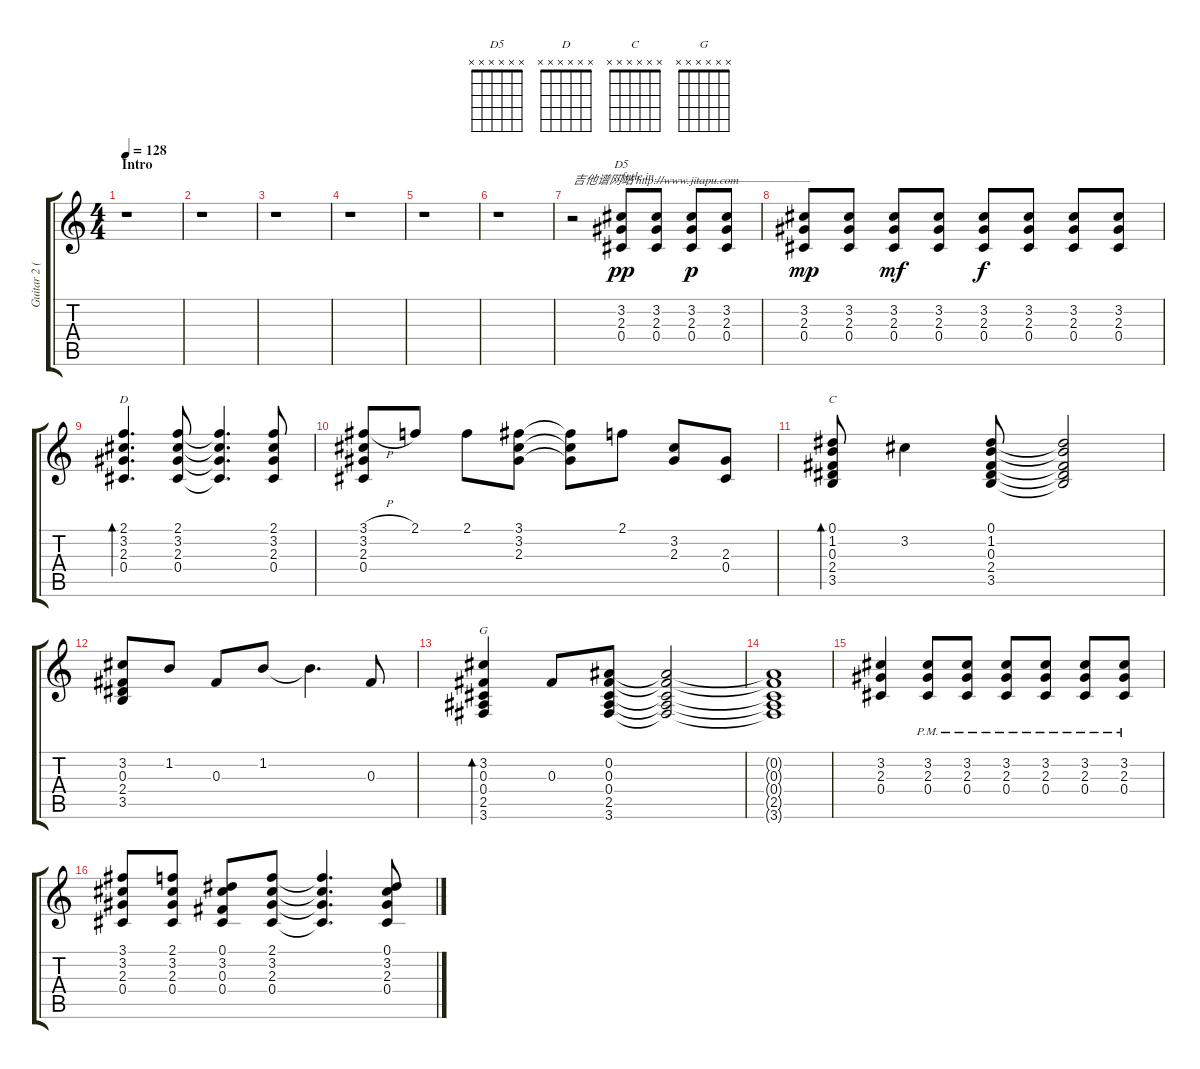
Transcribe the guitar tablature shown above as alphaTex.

\track ("Guitar 2 (Izzy)" "Guitar 2 (") {instrument distortionguitar}
\staff {score tabs}
\tuning (Eb4 Bb3 Gb3 Db3 Ab2 Eb2) {hide}
\chord ("D5" x x x x x x)
\chord ("D" x x x x x x)
\chord ("C" x x x x x x)
\chord ("G" x x x x x x)
\ts (4 4)
\section ("" "Intro")
\tempo 128
\clef g2
\ks c
r.1{dy pp instrument distortionguitar} |
r.1 |
r.1 |
r.1 |
r.1 |
r.1 |
r.2{txt "吉他谱网站 http://www.jitapu.com"} (3.2 2.3 0.4).8{ch "D5" txt "fade in__________________________"} (3.2 2.3 0.4).8 (3.2 2.3 0.4).8{dy p} (3.2 2.3 0.4).8 |
(3.2 2.3 0.4).8{dy mp} (3.2 2.3 0.4).8 (3.2 2.3 0.4).8{dy mf} (3.2 2.3 0.4).8 (3.2 2.3 0.4).8{dy f} (3.2 2.3 0.4).8 (3.2 2.3 0.4).8 (3.2 2.3 0.4).8 |
(2.1 3.2 2.3 0.4).4{d bd 60 ch "D"} (2.1 3.2 2.3 0.4).8 (2.1{t} 3.2{t} 2.3{t} 0.4{t}).4{d} (2.1 3.2 2.3 0.4).8 |
(3.1{h} 3.2 2.3 0.4).8 2.1.8 2.1.8 (3.1 3.2 2.3).8 (3.1{t} 3.2{t} 2.3{t}).8 2.1.8 (3.2 2.3).8 (2.3 0.4).8 |
(0.1 1.2 0.3 2.4 3.5).8{bd 60 ch "C"} 3.2.4 (0.1 1.2 0.3 2.4 3.5).8 (0.1{t} 1.2{t} 0.3{t} 2.4{t} 3.5{t}).2 |
(3.2 0.3 2.4 3.5).8 1.2.8 0.3.8 1.2.8 1.2{t}.4{d} 0.3.8 |
(3.2 0.3 0.4 2.5 3.6).4{bd 60 ch "G"} 0.3.8 (0.2 0.3 0.4 2.5 3.6).8 (0.2{t} 0.3{t} 0.4{t} 2.5{t} 3.6{t}).2 |
(0.2{t} 0.3{t} 0.4{t} 2.5{t} 3.6{t}).1 |
(3.2 2.3 0.4).4 (3.2{pm} 2.3{pm} 0.4{pm}).8 (3.2{pm} 2.3{pm} 0.4{pm}).8 (3.2{pm} 2.3{pm} 0.4{pm}).8 (3.2{pm} 2.3{pm} 0.4{pm}).8 (3.2{pm} 2.3{pm} 0.4{pm}).8 (3.2{pm} 2.3{pm} 0.4{pm}).8 |
(3.1 3.2 2.3 0.4).8 (2.1 3.2 2.3 0.4).8 (0.1 3.2 0.3 0.4).8 (2.1 3.2 2.3 0.4).8 (2.1{t} 3.2{t} 2.3{t} 0.4{t}).4{d} (0.1 3.2 2.3 0.4).8
